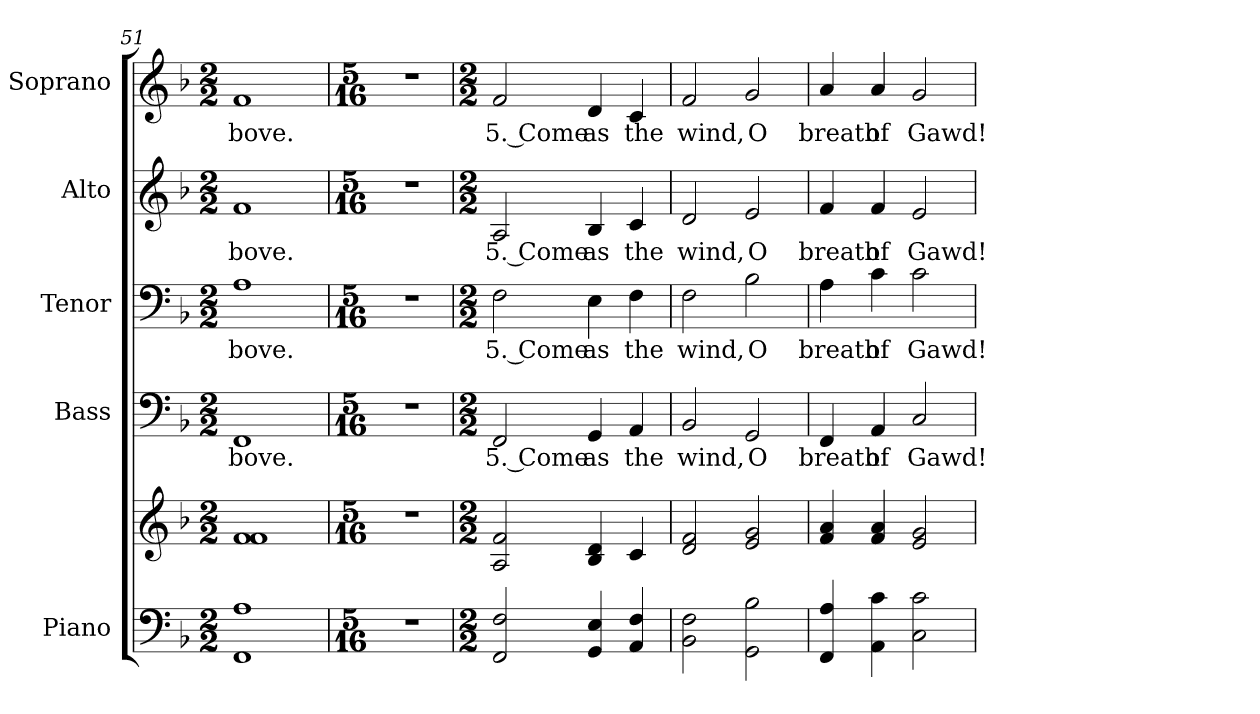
**kern	**kern	**kern	**text	**kern	**text	**kern	**text	**kern	**text
*part5	*part5	*part4	*part4	*part3	*part3	*part2	*part2	*part1	*part1
*staff6	*staff5	*staff4	*staff4	*staff3	*staff3	*staff2	*staff2	*staff1	*staff1
*I"Piano	*	*I"Bass	*	*I"Tenor	*	*I"Alto	*	*I"Soprano	*
*I'Pno.	*	*I'B.	*	*I'T.	*	*I'A.	*	*I'S.	*
*clefF4	*clefG2	*clefF4	*	*clefF4	*	*clefG2	*	*clefG2	*
*k[b-]	*k[b-]	*k[b-]	*	*k[b-]	*	*k[b-]	*	*k[b-]	*
*F:	*F:	*F:	*	*F:	*	*F:	*	*F:	*
*M2/2	*M2/2	*M2/2	*	*M2/2	*	*M2/2	*	*M2/2	*
=51	=51	=51	=51	=51	=51	=51	=51	=51	=51
!	!	!	!LO:LY:b:color=#000000	!	!	!	!	!	!
!	!	!	!	!	!LO:LY:b:color=#000000	!	!	!	!
!	!	!	!	!	!	!	!LO:LY:b:color=#000000	!	!
!	!	!	!	!	!	!	!	!	!LO:LY:b:color=#000000
1FFi 1Ai	1fi 1fi	1FFi	-bove.	1Ai	-bove.	1fi	-bove.	1fi	-bove.
!!LO:PB:g=z
=52	=52	=52	=52	=52	=52	=52	=52	=52	=52
*M5/16	*M5/16	*M5/16	*	*M5/16	*	*M5/16	*	*M5/16	*
!LO:N:vis=1	!LO:N:vis=1	!LO:N:vis=1	!	!LO:N:vis=1	!	!LO:N:vis=1	!	!LO:N:vis=1	!
16%5r	16%5r	16%5r	.	16%5r	.	16%5r	.	16%5r	.
=53	=53	=53	=53	=53	=53	=53	=53	=53	=53
*M2/2	*M2/2	*M2/2	*	*M2/2	*	*M2/2	*	*M2/2	*
!	!	!	!LO:LY:b:color=#000000	!	!	!	!	!	!
!	!	!	!	!	!LO:LY:b:color=#000000	!	!	!	!
!	!	!	!	!	!	!	!LO:LY:b:color=#000000	!	!
!	!	!	!	!	!	!	!	!	!LO:LY:b:color=#000000
2FFi/ 2Fi	2Ai/ 2fi	2FFi/	5. Come	2Fi\	5. Come	2Ai/	5. Come	2fi/	5. Come
!	!	!	!LO:LY:b:color=#000000	!	!	!	!	!	!
!	!	!	!	!	!LO:LY:b:color=#000000	!	!	!	!
!	!	!	!	!	!	!	!LO:LY:b:color=#000000	!	!
!	!	!	!	!	!	!	!	!	!LO:LY:b:color=#000000
4GGi/ 4Ei	4B-i/ 4di	4GGi/	as	4Ei\	as	4B-i/	as	4di/	as
!	!	!	!LO:LY:b:color=#000000	!	!	!	!	!	!
!	!	!	!	!	!LO:LY:b:color=#000000	!	!	!	!
!	!	!	!	!	!	!	!LO:LY:b:color=#000000	!	!
!	!	!	!	!	!	!	!	!	!LO:LY:b:color=#000000
4AAi/ 4Fi	4ci/	4AAi/	the	4Fi\	the	4ci/	the	4ci/	the
=54	=54	=54	=54	=54	=54	=54	=54	=54	=54
!	!	!	!LO:LY:b:color=#000000	!	!	!	!	!	!
!	!	!	!	!	!LO:LY:b:color=#000000	!	!	!	!
!	!	!	!	!	!	!	!LO:LY:b:color=#000000	!	!
!	!	!	!	!	!	!	!	!	!LO:LY:b:color=#000000
2BB-i\ 2Fi	2di/ 2fi	2BB-i/	wind,	2Fi\	wind,	2di/	wind,	2fi/	wind,
!	!	!	!LO:LY:b:color=#000000	!	!	!	!	!	!
!	!	!	!	!	!LO:LY:b:color=#000000	!	!	!	!
!	!	!	!	!	!	!	!LO:LY:b:color=#000000	!	!
!	!	!	!	!	!	!	!	!	!LO:LY:b:color=#000000
2GGi\ 2B-i	2ei/ 2gi	2GGi/	O	2B-i\	O	2ei/	O	2gi/	O
!!LO:PB:g=z
=55	=55	=55	=55	=55	=55	=55	=55	=55	=55
!	!	!	!LO:LY:b:color=#000000	!	!	!	!	!	!
!	!	!	!	!	!LO:LY:b:color=#000000	!	!	!	!
!	!	!	!	!	!	!	!LO:LY:b:color=#000000	!	!
!	!	!	!	!	!	!	!	!	!LO:LY:b:color=#000000
4FFi/ 4Ai	4fi/ 4ai	4FFi/	breath	4Ai\	breath	4fi/	breath	4ai/	breath
!	!	!	!LO:LY:b:color=#000000	!	!	!	!	!	!
!	!	!	!	!	!LO:LY:b:color=#000000	!	!	!	!
!	!	!	!	!	!	!	!LO:LY:b:color=#000000	!	!
!	!	!	!	!	!	!	!	!	!LO:LY:b:color=#000000
4AAi\ 4ci	4fi/ 4ai	4AAi/	of	4ci\	of	4fi/	of	4ai/	of
!	!	!	!LO:LY:b:color=#000000	!	!	!	!	!	!
!	!	!	!	!	!LO:LY:b:color=#000000	!	!	!	!
!	!	!	!	!	!	!	!LO:LY:b:color=#000000	!	!
!	!	!	!	!	!	!	!	!	!LO:LY:b:color=#000000
2Ci\ 2ci	2ei/ 2gi	2Ci/	Gawd!	2ci\	Gawd!	2ei/	Gawd!	2gi/	Gawd!
=	=	=	=	=	=	=	=	=	=
*-	*-	*-	*-	*-	*-	*-	*-	*-	*-
